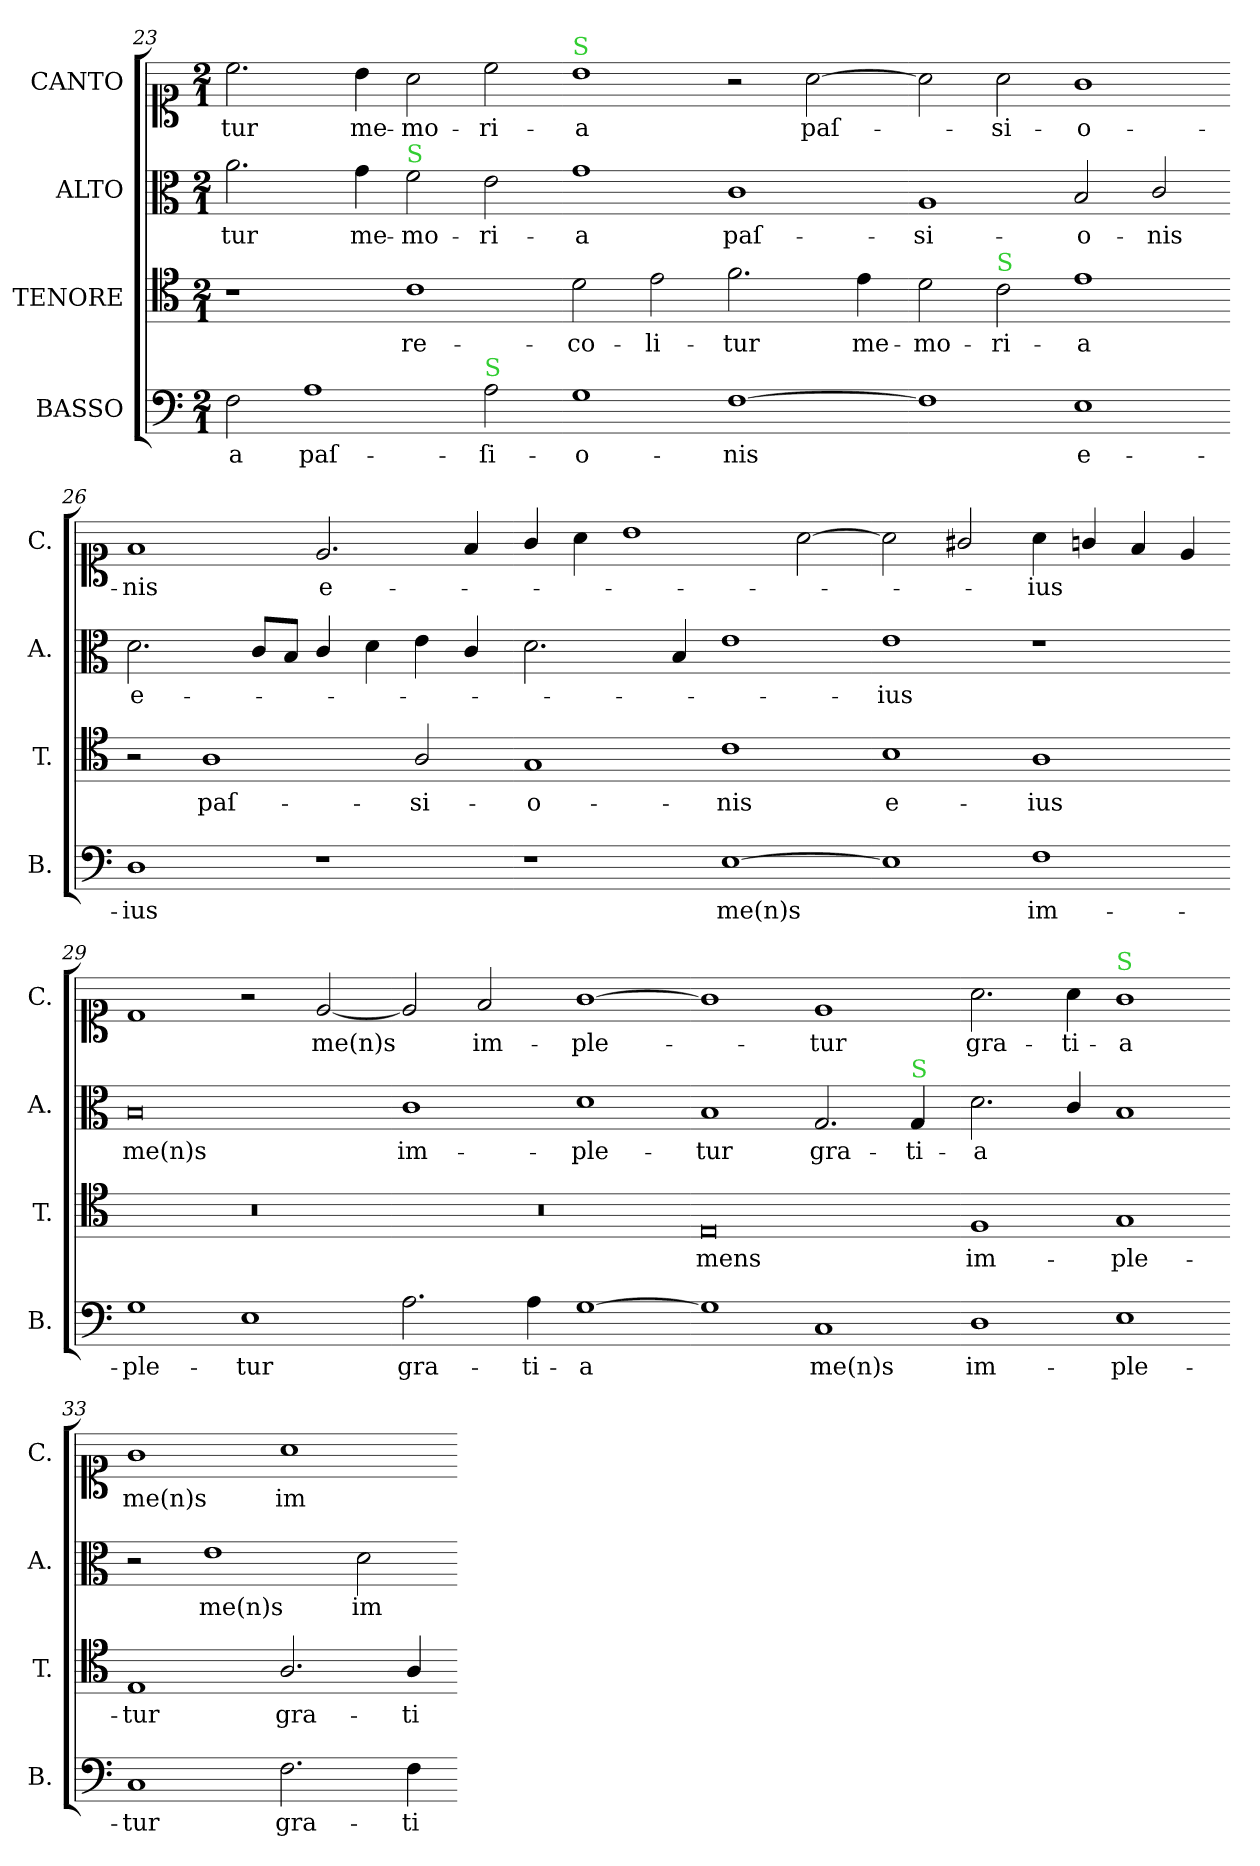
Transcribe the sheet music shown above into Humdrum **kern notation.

**kern	**text	**kern	**text	**kern	**text	**kern	**text
*part4	*part4	*part3	*part3	*part2	*part2	*part1	*part1
*staff4	*staff4	*staff3	*staff3	*staff2	*staff2	*staff1	*staff1
*I"BASSO	*	*I"TENORE	*	*I"ALTO	*	*I"CANTO	*
*I'B.	*	*I'T.	*	*I'A.	*	*I'C.	*
*clefF4	*	*clefC4	*	*clefC3	*	*clefC1	*
*k[]	*	*k[]	*	*k[]	*	*k[]	*
*C:	*	*C:	*	*C:	*	*C:	*
*M2/1	*	*M2/1	*	*M2/1	*	*M2/1	*
=23	=23	=23	=23	=23	=23	=23	=23
2F\	-a	1r	.	2.a\	-tur	2.cc\	-tur
1A	paſ-	.	.	.	.	.	.
.	.	.	.	4g\	me-	4b\	me-
!	!	!	!	!LO:TX:a:color=limegreen:t=S	!	!	!
.	.	1c	re-	2f\	-mo-	2a\	-mo-
!LO:TX:a:color=limegreen:t=S	!	!	!	!	!	!	!
2A\	-ſi-	.	.	2e\	-ri-	2cc\	-ri-
=24-	=24-	=24-	=24-	=24-	=24-	=24-	=24-
!	!	!	!	!	!	!LO:TX:a:color=limegreen:t=S	!
1G	-o-	2d\	-co-	1g	-a	1b	-a
.	.	2e\	-li-	.	.	.	.
[1F	-nis	2.f\	-tur	1c	paſ-	2r	.
.	.	.	.	.	.	[2a\	paſ-
.	.	4e\	me-	.	.	.	.
=25-	=25-	=25-	=25-	=25-	=25-	=25-	=25-
1F]	.	2d\	-mo-	1A	-si-	2a\]	.
!	!	!LO:TX:a:color=limegreen:t=S	!	!	!	!	!
.	.	2c\	-ri-	.	.	2a\	-si-
1E	e-	1e	-a	2B/	-o-	1g	-o-
.	.	.	.	2c/	-nis	.	.
=26-	=26-	=26-	=26-	=26-	=26-	=26-	=26-
1D	-ius	2r	.	2.d\	e-	1f	-nis
.	.	1A	paſ-	.	.	.	.
.	.	.	.	8c/L	.	.	.
.	.	.	.	8B/J	.	.	.
1r	.	.	.	4c/	.	2.e/	e-
.	.	.	.	4d\	.	.	.
.	.	2A/	-si-	4e\	.	.	.
.	.	.	.	4c/	.	4f/	.
=27-	=27-	=27-	=27-	=27-	=27-	=27-	=27-
1r	.	1G	-o-	2.d\	.	4g/	.
.	.	.	.	.	.	4a\	.
.	.	.	.	.	.	1b	.
.	.	.	.	4B/	.	.	.
[1E	me(n)s	1c	-nis	1e	.	.	.
.	.	.	.	.	.	[2a\	.
=28-	=28-	=28-	=28-	=28-	=28-	=28-	=28-
1E]	.	1B	e-	1e	-ius	2a\]	.
.	.	.	.	.	.	2g#X/	.
1F	im-	1A	-ius	1r	.	4a\	-ius
.	.	.	.	.	.	4gn/	.
.	.	.	.	.	.	4f/	.
.	.	.	.	.	.	4e/	.
=29-	=29-	=29-	=29-	=29-	=29-	=29-	=29-
1G	-ple-	0r	.	0B	me(n)s	1d	.
1E	-tur	.	.	.	.	2r	.
.	.	.	.	.	.	[2e/	me(n)s
=30-	=30-	=30-	=30-	=30-	=30-	=30-	=30-
2.A\	gra-	0r	.	1c	im-	2e/]	.
.	.	.	.	.	.	2f/	im-
4A\	-ti-	.	.	.	.	.	.
[1G	-a	.	.	1d	-ple-	[1g	-ple-
=31-	=31-	=31-	=31-	=31-	=31-	=31-	=31-
1G]	.	0E	mens	1B	-tur	1g]	.
!	!LO:LY:i	!	!	!	!	!	!
1C	me(n)s	.	.	2.G/	gra-	1e	-tur
!	!	!	!	!LO:TX:a:color=limegreen:t=S	!	!	!
.	.	.	.	4G/	-ti-	.	.
=32-	=32-	=32-	=32-	=32-	=32-	=32-	=32-
!	!LO:LY:i	!	!	!	!	!	!
1D	im-	1F	im-	2.d\	-a	2.a\	gra-
.	.	.	.	4c/	.	4a\	-ti-
!	!	!	!	!	!	!LO:TX:a:color=limegreen:t=S	!
!	!LO:LY:i	!	!	!	!	!	!
1E	-ple-	1G	-ple-	1B	.	1g	-a
=33-	=33-	=33-	=33-	=33-	=33-	=33-	=33-
!	!LO:LY:i	!	!	!	!	!	!LO:LY:i
1C	-tur	1E	-tur	2r	.	1g	me(n)s
!	!	!	!	!	!LO:LY:i	!	!
.	.	.	.	1e	me(n)s	.	.
!	!LO:LY:i	!	!	!	!	!	!LO:LY:i
2.F\	gra-	2.A/	gra-	.	.	1a	im-
!	!	!	!	!	!LO:LY:i	!	!
.	.	.	.	2d\	im-	.	.
!	!LO:LY:i	!	!	!	!	!	!
4F\	-ti-	4A/	-ti-	.	.	.	.
=-	=-	=-	=-	=-	=-	=-	=-
*-	*-	*-	*-	*-	*-	*-	*-
